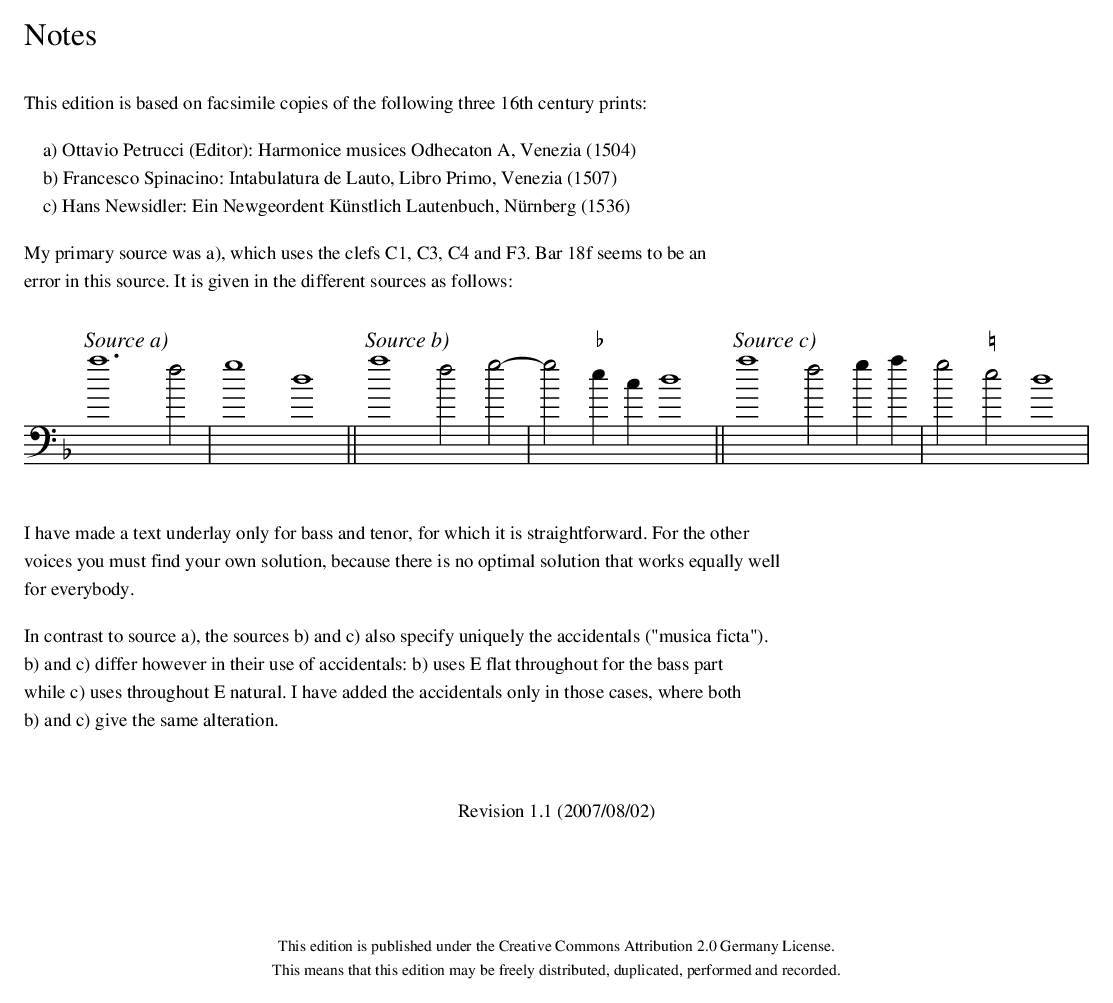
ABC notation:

X:1
T:Notes
M:2/1 display=C|
L:1/2
K:Gdor clef=bass
%%textfont Times-Roman 12.0
%%vskip 12pt
%%text This edition is based on facsimile copies of the following three 16th century prints:
%%vskip 12pt
%%text \ \ \ \ a) Ottavio Petrucci (Editor): Harmonice musices Odhecaton A, Venezia (1504)
%%text \ \ \ \ b) Francesco Spinacino: Intabulatura de Lauto, Libro Primo, Venezia (1507)
%%text \ \ \ \ c) Hans Newsidler: Ein Newgeordent Künstlich Lautenbuch, Nürnberg (1536)
%%vskip 12pt
%%text My primary source was a), which uses the clefs C1, C3, C4 and F3. Bar 18f seems to be an
%%text error in this source. It is given in the different sources as follows:
%%vskip 20pt
"Source a)"a3 f|g2d2|| "Source b)"a2 fg-|g"\b"e/c/d2|| "Source c)"a2 fg/a/|g"\="ed2|
